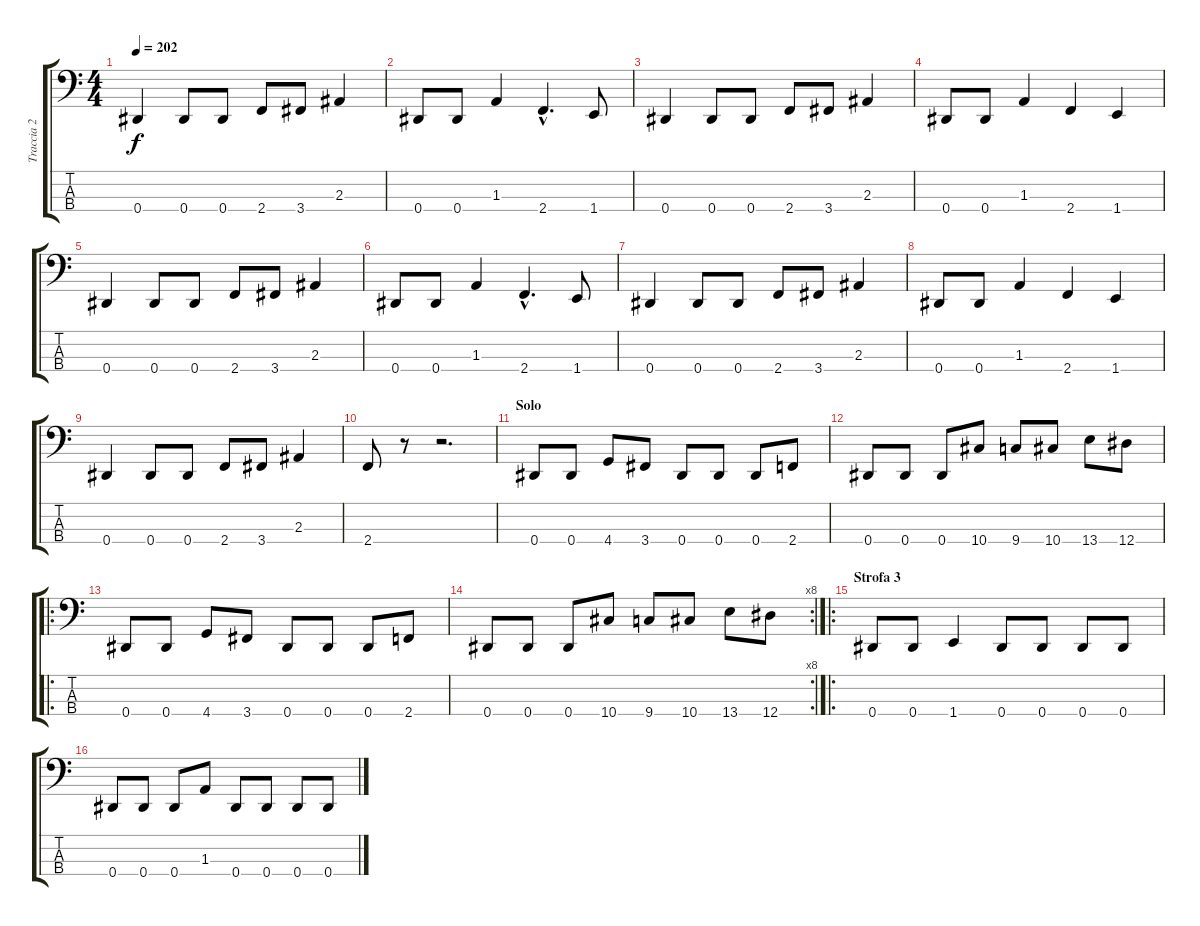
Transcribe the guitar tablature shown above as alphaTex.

\track ("Traccia 2" "Traccia 2") {instrument electricbasspick}
\staff {score tabs}
\tuning (Gb2 Db2 Ab1 Eb1) {hide}
\ts (4 4)
\tempo 202
\clef f4
\ks c
0.4.4{dy f} 0.4.8 0.4.8 2.4.8 3.4.8 2.3.4 |
0.4.8 0.4.8 1.3.4 2.4{hac}.4{d} 1.4.8 |
0.4.4 0.4.8 0.4.8 2.4.8 3.4.8 2.3.4 |
0.4.8 0.4.8 1.3.4 2.4.4 1.4.4 |
0.4.4 0.4.8 0.4.8 2.4.8 3.4.8 2.3.4 |
0.4.8 0.4.8 1.3.4 2.4{hac}.4{d} 1.4.8 |
0.4.4 0.4.8 0.4.8 2.4.8 3.4.8 2.3.4 |
0.4.8 0.4.8 1.3.4 2.4.4 1.4.4 |
0.4.4 0.4.8 0.4.8 2.4.8 3.4.8 2.3.4 |
2.4.8 r.8 r.2{d} |
\section ("" "Solo")
0.4.8 0.4.8 4.4.8 3.4.8 0.4.8 0.4.8 0.4.8 2.4.8 |
0.4.8 0.4.8 0.4.8 10.4.8 9.4.8 10.4.8 13.4.8 12.4.8 |
\ro
0.4.8 0.4.8 4.4.8 3.4.8 0.4.8 0.4.8 0.4.8 2.4.8 |
\rc 8
0.4.8 0.4.8 0.4.8 10.4.8 9.4.8 10.4.8 13.4.8 12.4.8 |
\ro
\section ("" "Strofa 3")
0.4.8 0.4.8 1.4.4 0.4.8 0.4.8 0.4.8 0.4.8 |
0.4.8 0.4.8 0.4.8 1.3.8 0.4.8 0.4.8 0.4.8 0.4.8
